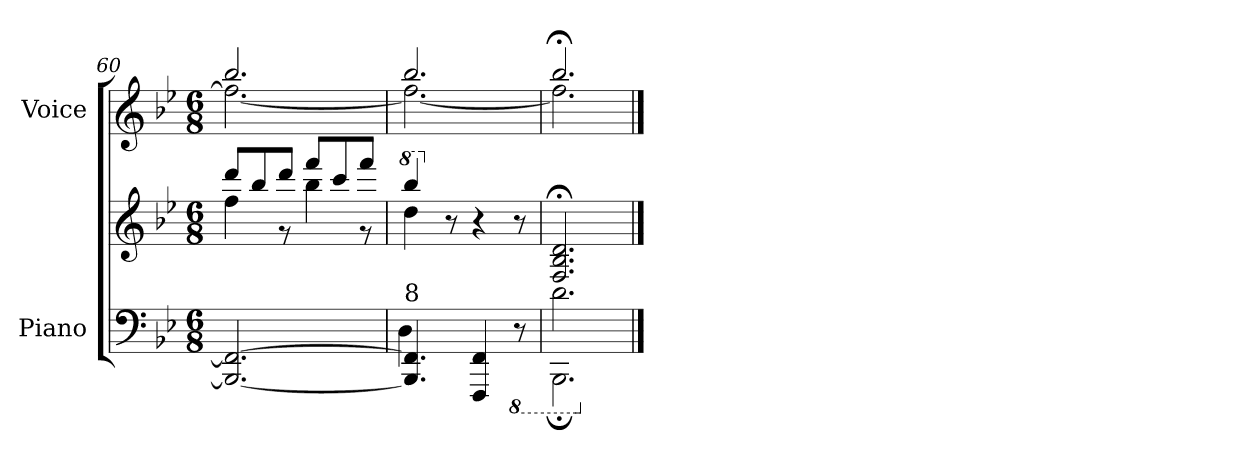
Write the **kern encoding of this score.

**kern	**kern	**kern
*part2	*part2	*part1
*staff3	*staff2	*staff1
*I"Piano	*	*I"Voice
*I'Pno	*	*
*clefF4	*clefG2	*clefG2
*k[b-e-]	*k[b-e-]	*k[b-e-]
*M6/8	*M6/8	*M6/8
=60	=60	=60
*	*^	*^
2.BBB-/_ 2.FF/_	8ddd/L	4ff\	2.bb-/	2.ff\_
.	8bb-/	.	.	.
.	8ddd/J	8r	.	.
.	8fff/L	4bb-\	.	.
.	8ccc/	.	.	.
.	8fff/J	8r	.	.
=61	=61	=61	=61	=61
*^	*	*	*	*
*	*	*8va	*	*	*
!LO:TX:a:t=8	!	!	!	!	!
4.BBB-/] 4.FF/]	4D	4bbb-/	4ddd\	2.bb-/	2.ff\_
*	*	*X8va	*	*	*
.	8ryy	8r	8ryy	.	.
4FFF/ 4FF/	4ryy	4r	4ryy	.	.
*8ba	*	*	*	*	*
8r	8ryy	8r	8ryy	.	.
*	*	*v	*v	*	*
=62	=62	=62	=62	=62
2.D\	2.BBBB-;\	2.F/;< 2.B-/;< 2.d/;<	2.bb-;</	2.ff\]
*X8ba	*	*	*	*
*v	*v	*	*v	*v
==	==	==
*-	*-	*-
